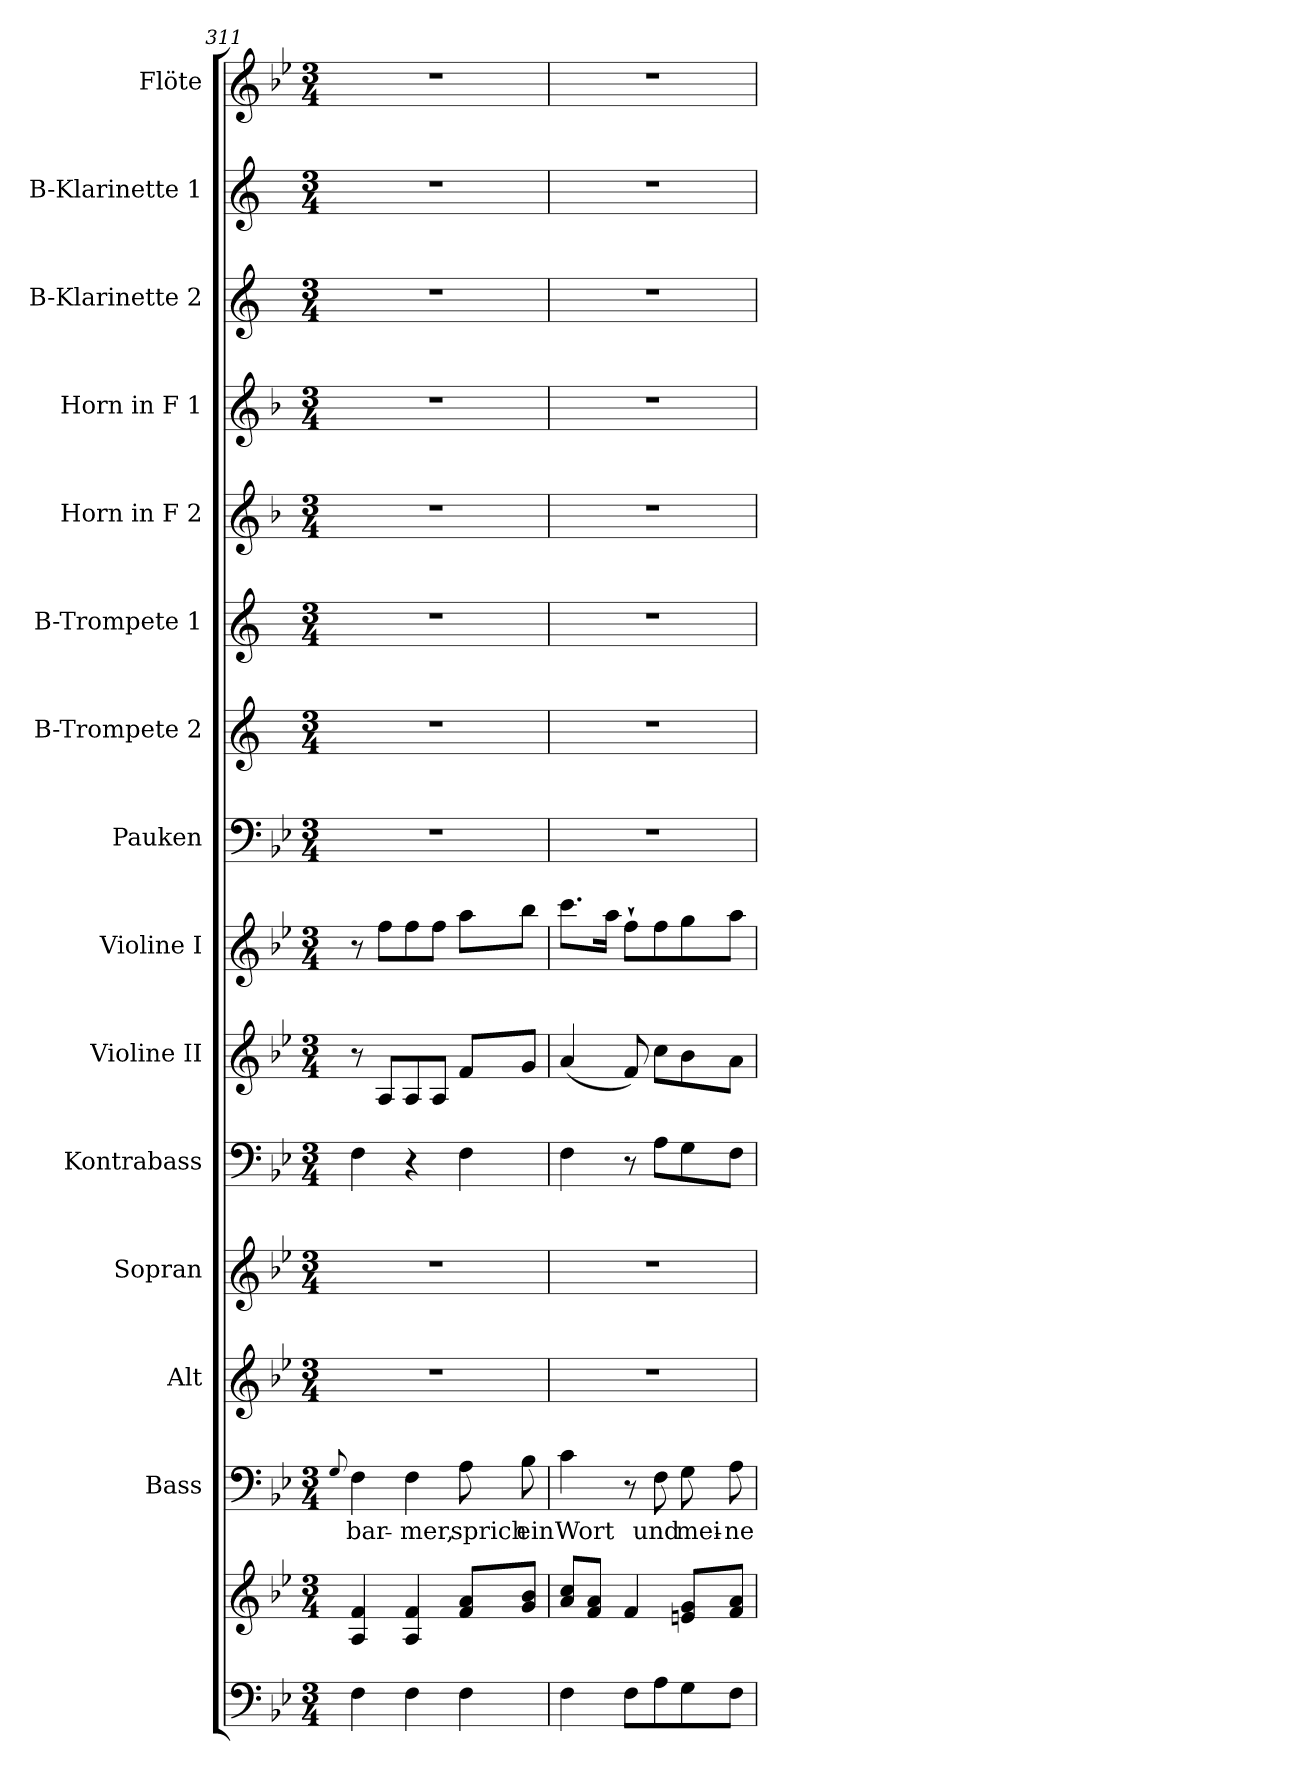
**kern	**kern	**kern	**text	**kern	**kern	**kern	**kern	**kern	**kern	**kern	**kern	**kern	**kern	**kern	**kern	**kern
*part15	*part15	*part14	*part14	*part13	*part12	*part11	*part10	*part9	*part8	*part7	*part6	*part5	*part4	*part3	*part2	*part1
*staff16	*staff15	*staff14	*staff14	*staff13	*staff12	*staff11	*staff10	*staff9	*staff8	*staff7	*staff6	*staff5	*staff4	*staff3	*staff2	*staff1
*	*	*I"Bass	*	*I"Alt	*I"Sopran	*I"Kontrabass	*I"Violine II	*I"Violine I	*I"Pauken	*I"B-Trompete 2	*I"B-Trompete 1	*I"Horn in F 2	*I"Horn in F 1	*I"B-Klarinette 2	*I"B-Klarinette 1	*I"Flöte
*	*	*I'B.	*	*I'A.	*I'S.	*I'Kb.	*I'Vl. II	*I'Vl. I	*I'Pk.	*I'B Trp. 2	*I'B Trp. 1	*	*	*I'B Kl. 2	*I'B Kl. 1	*I'Fl.
!!LO:PB:g=z
*clefF4	*clefG2	*clefF4	*	*clefG2	*clefG2	*clefF4	*clefG2	*clefG2	*clefF4	*clefG2	*clefG2	*clefG2	*clefG2	*clefG2	*clefG2	*clefG2
*	*	*	*	*	*	*ITrd7c12	*	*	*	*ITrd1c2	*ITrd1c2	*ITrd4c7	*ITrd4c7	*ITrd1c2	*ITrd1c2	*
*k[b-e-]	*k[b-e-]	*k[b-e-]	*	*k[b-e-]	*k[b-e-]	*k[b-e-]	*k[b-e-]	*k[b-e-]	*k[b-e-]	*k[b-e-]	*k[b-e-]	*k[b-e-]	*k[b-e-]	*k[b-e-]	*k[b-e-]	*k[b-e-]
*B-:	*B-:	*B-:	*	*B-:	*B-:	*B-:	*B-:	*B-:	*B-:	*B-:	*B-:	*B-:	*B-:	*B-:	*B-:	*B-:
*M3/4	*M3/4	*M3/4	*	*M3/4	*M3/4	*M3/4	*M3/4	*M3/4	*M3/4	*M3/4	*M3/4	*M3/4	*M3/4	*M3/4	*M3/4	*M3/4
=311	=311	=311	=311	=311	=311	=311	=311	=311	=311	=311	=311	=311	=311	=311	=311	=311
.	.	8qqG/	.	.	.	.	.	.	.	.	.	.	.	.	.	.
!	!	!	!LO:LY:b	!	!	!	!	!	!	!	!	!	!	!	!	!
4F\	4A/ 4f/	4F\	-bar-	2.r	2.r	4FF\	8r	8r	2.r	2.r	2.r	2.r	2.r	2.r	2.r	2.r
.	.	.	.	.	.	.	8A/L	8ff\L	.	.	.	.	.	.	.	.
!	!	!	!LO:LY:b	!	!	!	!	!	!	!	!	!	!	!	!	!
4F\	4A/ 4f/	4F\	-mer,	.	.	4r	8A/	8ff\	.	.	.	.	.	.	.	.
.	.	.	.	.	.	.	8A/J	8ff\J	.	.	.	.	.	.	.	.
!	!	!	!LO:LY:b	!	!	!	!	!	!	!	!	!	!	!	!	!
4F\	8f/ 8a/L	8A\	sprich	.	.	4FF\	8f/L	8aa\L	.	.	.	.	.	.	.	.
!	!	!	!LO:LY:b	!	!	!	!	!	!	!	!	!	!	!	!	!
.	8g/ 8b-/J	8B-\	ein	.	.	.	8g/J	8bb-\J	.	.	.	.	.	.	.	.
=312	=312	=312	=312	=312	=312	=312	=312	=312	=312	=312	=312	=312	=312	=312	=312	=312
!	!	!	!LO:LY:b	!	!	!	!	!	!	!	!	!	!	!	!	!
4F\	8a/ 8cc/L	4c\	Wort	2.r	2.r	4FF\	(<4a/	8.ccc\L	2.r	2.r	2.r	2.r	2.r	2.r	2.r	2.r
.	8f/ 8a/J	.	.	.	.	.	.	.	.	.	.	.	.	.	.	.
.	.	.	.	.	.	.	.	16aa\Jk	.	.	.	.	.	.	.	.
8F\L	4f/	8r	.	.	.	8r	8f/)	8ff`>\L	.	.	.	.	.	.	.	.
!	!	!	!LO:LY:b	!	!	!	!	!	!	!	!	!	!	!	!	!
8A\	.	8F\	und	.	.	8AA\L	8cc\L	8ff\	.	.	.	.	.	.	.	.
!	!	!	!LO:LY:b	!	!	!	!	!	!	!	!	!	!	!	!	!
8G\	8en/ 8g/L	8G\	mei-	.	.	8GG\	8b-\	8gg\	.	.	.	.	.	.	.	.
!	!	!	!LO:LY:b	!	!	!	!	!	!	!	!	!	!	!	!	!
8F\J	8f/ 8a/J	8A\	-ne	.	.	8FF\J	8a\J	8aa\J	.	.	.	.	.	.	.	.
=	=	=	=	=	=	=	=	=	=	=	=	=	=	=	=	=
*-	*-	*-	*-	*-	*-	*-	*-	*-	*-	*-	*-	*-	*-	*-	*-	*-
